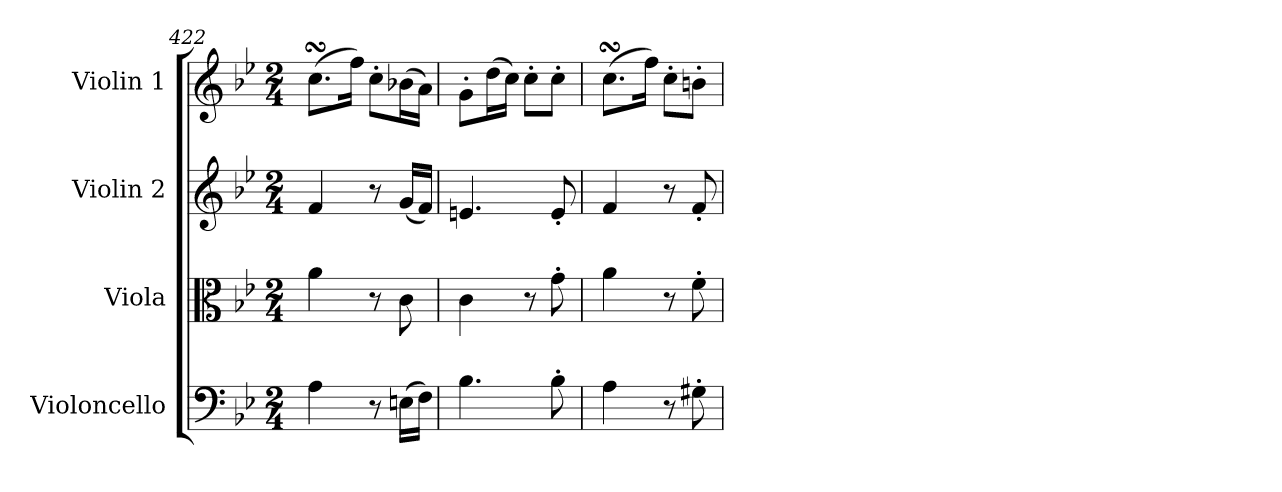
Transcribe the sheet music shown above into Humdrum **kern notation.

**kern	**kern	**kern	**kern
*part4	*part3	*part2	*part1
*staff4	*staff3	*staff2	*staff1
*I"Violoncello	*I"Viola	*I"Violin 2	*I"Violin 1
*I'Vc	*I'Vla	*I'Vln	*I'Vln
!!LO:PB:g=z
*clefF4	*clefC3	*clefG2	*clefG2
*k[b-e-]	*k[b-e-]	*k[b-e-]	*k[b-e-]
*M2/4	*M2/4	*M2/4	*M2/4
=422	=422	=422	=422
*	*	*	*^
4A\	4a\	4f/	(>8.ccsSSS\L	4bn!\yy
.	.	.	16ff\Jk)	.
8r	8r	8r	8cc'\L	4ryy
(>16En\LL	8c\	(<16g/LL	(>16b-X\L	.
16F\JJ)	.	16f/JJ)	16a\JJ)	.
*	*	*	*v	*v
=423	=423	=423	=423
4.B-\	4c\	4.en/	8g'\L
.	.	.	(>16dd\L
.	.	.	16cc\JJ)
.	8r	.	8cc'\L
8B-'\	8g'\	8e'/	8cc'\J
=424	=424	=424	=424
*	*	*	*^
4A\	4a\	4f/	(>8.ccsSSS\L	4bn!\yy
.	.	.	16ff\Jk)	.
8r	8r	8r	8cc'\L	4ryy
8G#X'\	8f'\	8f'/	8bn'\J	.
*	*	*	*v	*v
=	=	=	=
*-	*-	*-	*-
